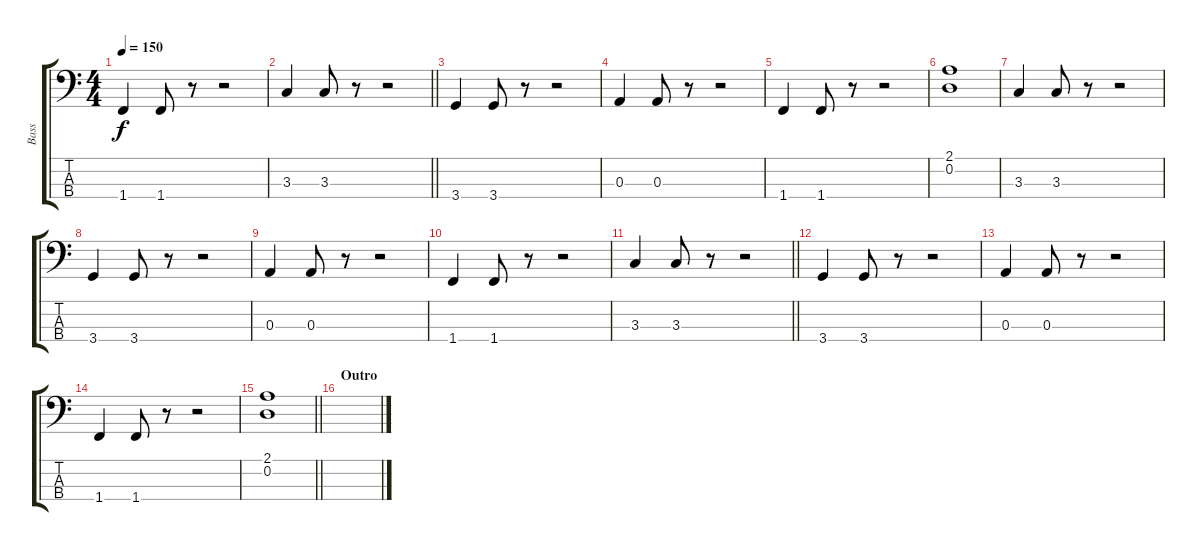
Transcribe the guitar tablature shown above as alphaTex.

\track ("Bass" "Bass") {instrument electricbassfinger}
\staff {score tabs}
\tuning (G2 D2 A1 E1) {hide}
\ts (4 4)
\tempo 150
\clef f4
\ks c
1.4.4{dy f} 1.4.8 r.8 r.2 |
\barLineRight lightlight
3.3.4 3.3.8 r.8 r.2 |
3.4.4 3.4.8 r.8 r.2 |
0.3.4 0.3.8 r.8 r.2 |
1.4.4 1.4.8 r.8 r.2 |
(2.1 0.2).1 |
3.3.4 3.3.8 r.8 r.2 |
3.4.4 3.4.8 r.8 r.2 |
0.3.4 0.3.8 r.8 r.2 |
1.4.4 1.4.8 r.8 r.2 |
\barLineRight lightlight
3.3.4 3.3.8 r.8 r.2 |
3.4.4 3.4.8 r.8 r.2 |
0.3.4 0.3.8 r.8 r.2 |
1.4.4 1.4.8 r.8 r.2 |
\barLineRight lightlight
(2.1 0.2).1 |
\section ("" "Outro")
